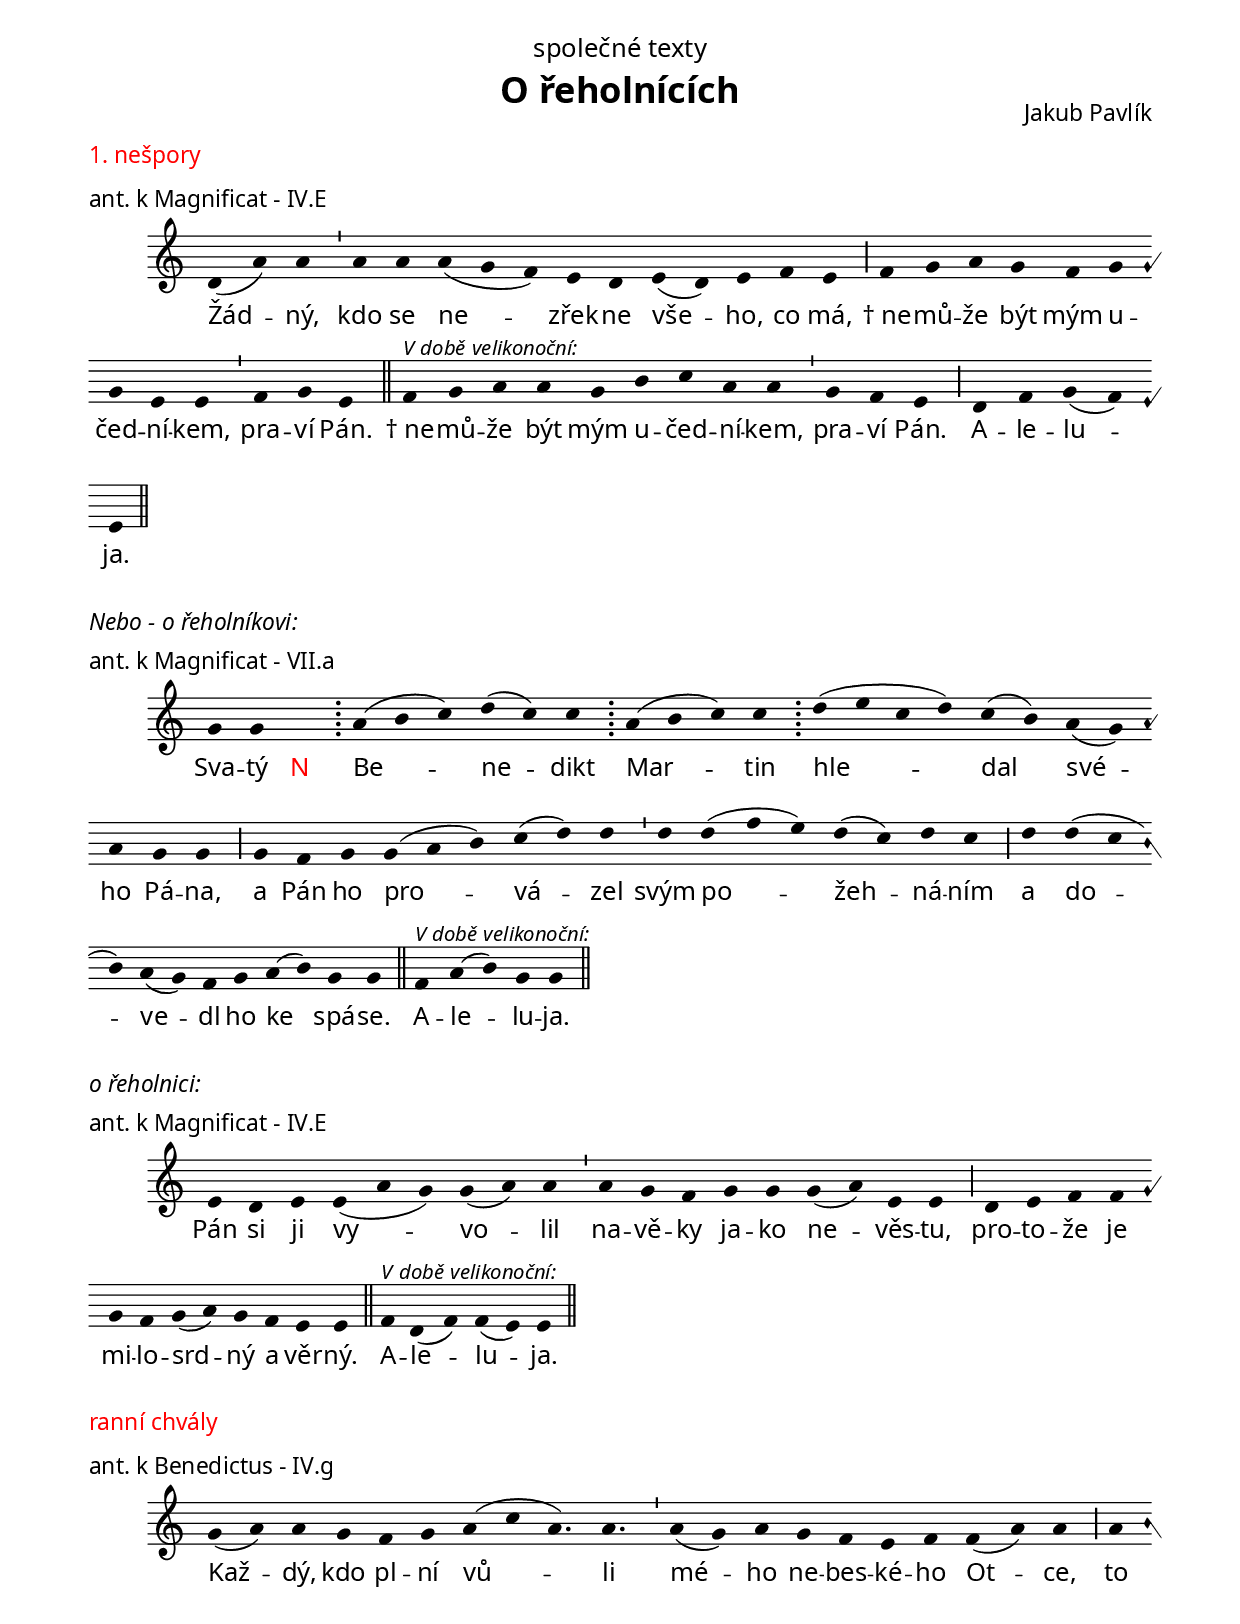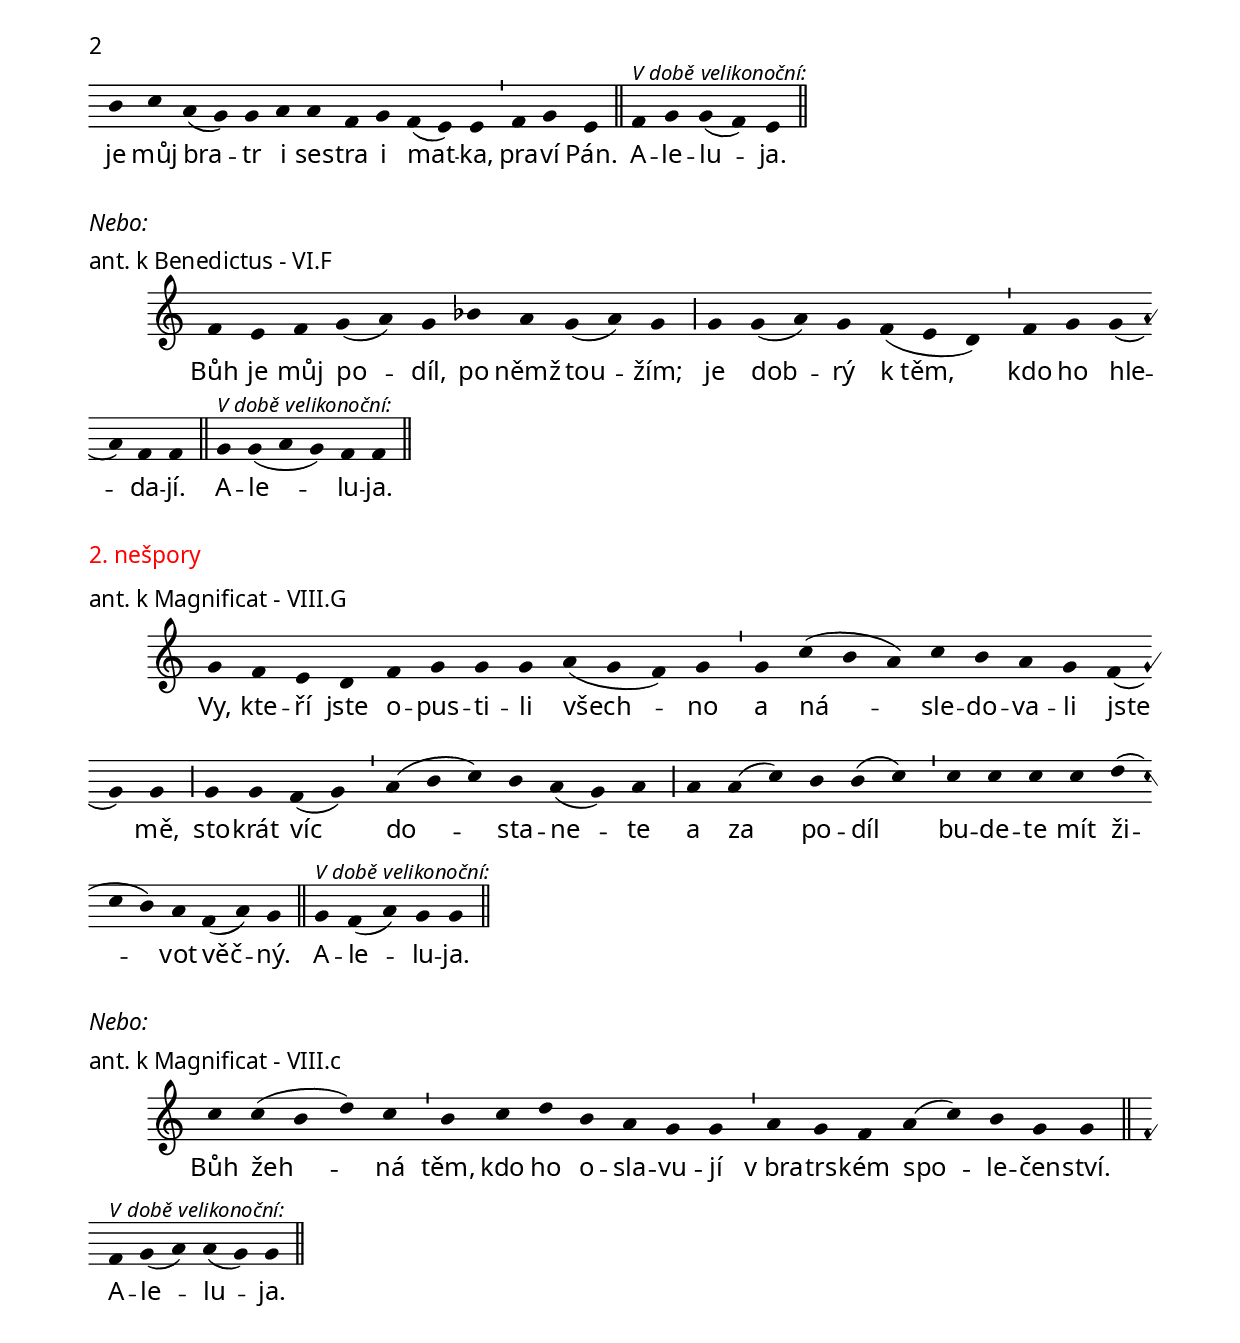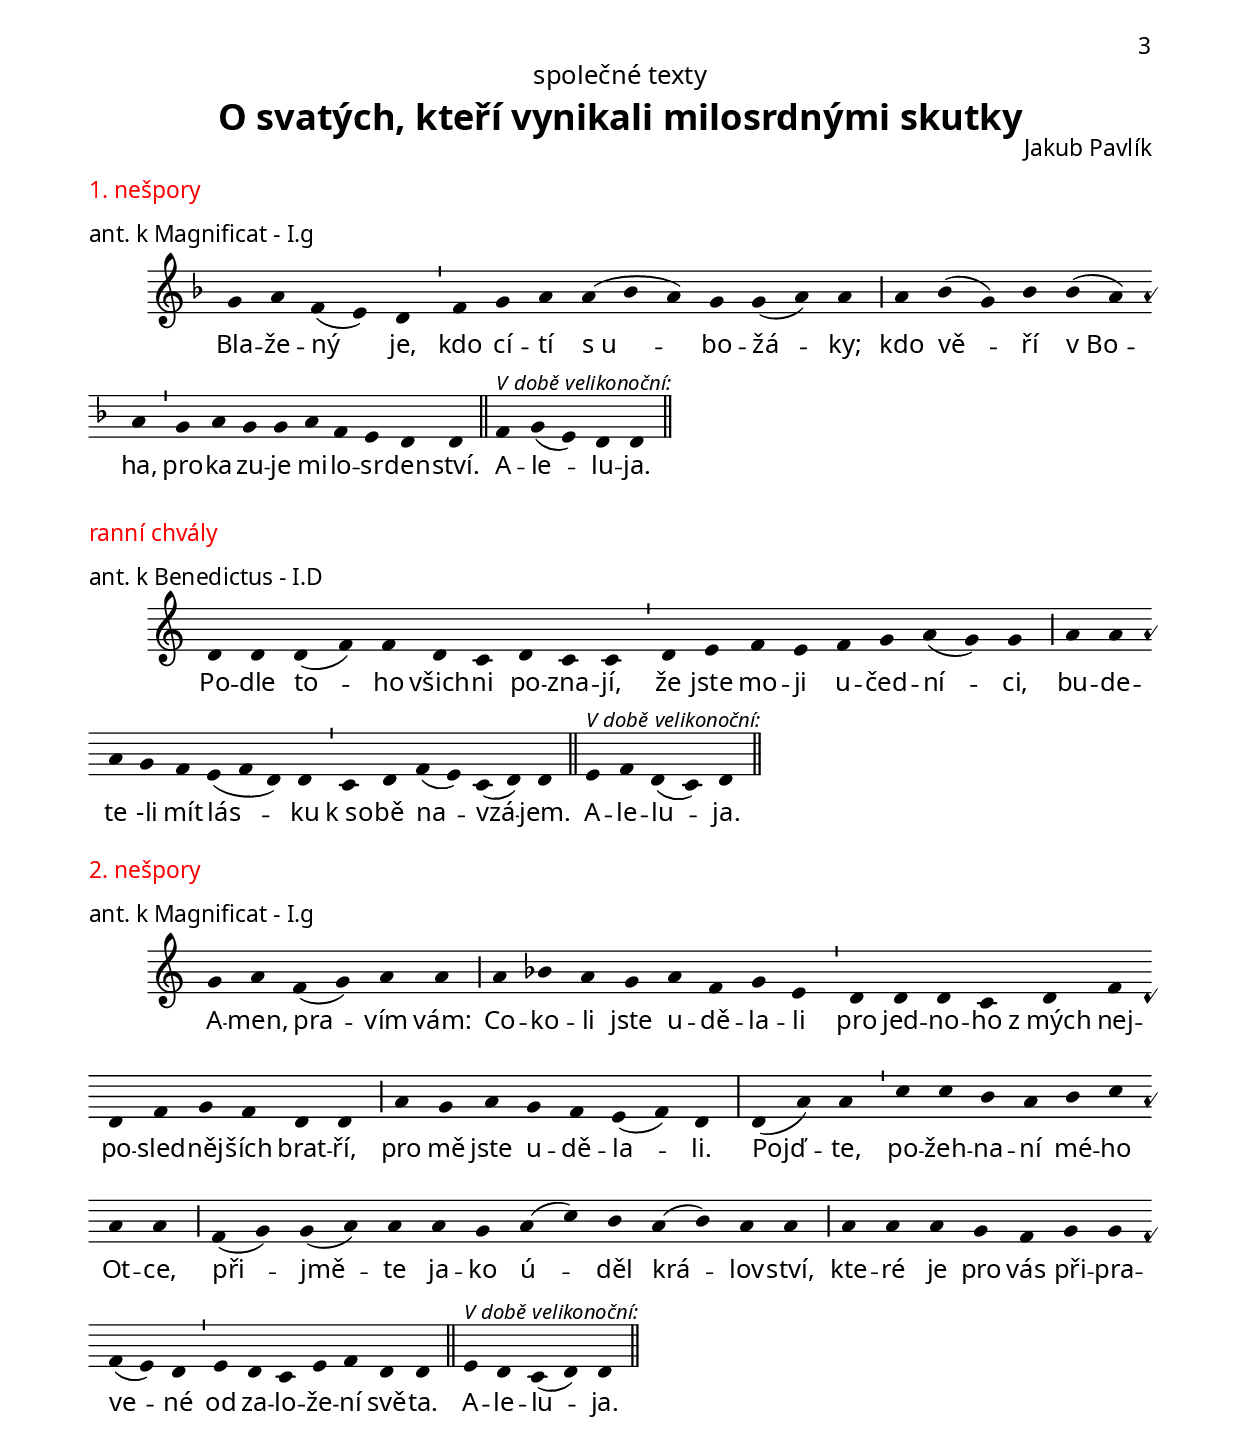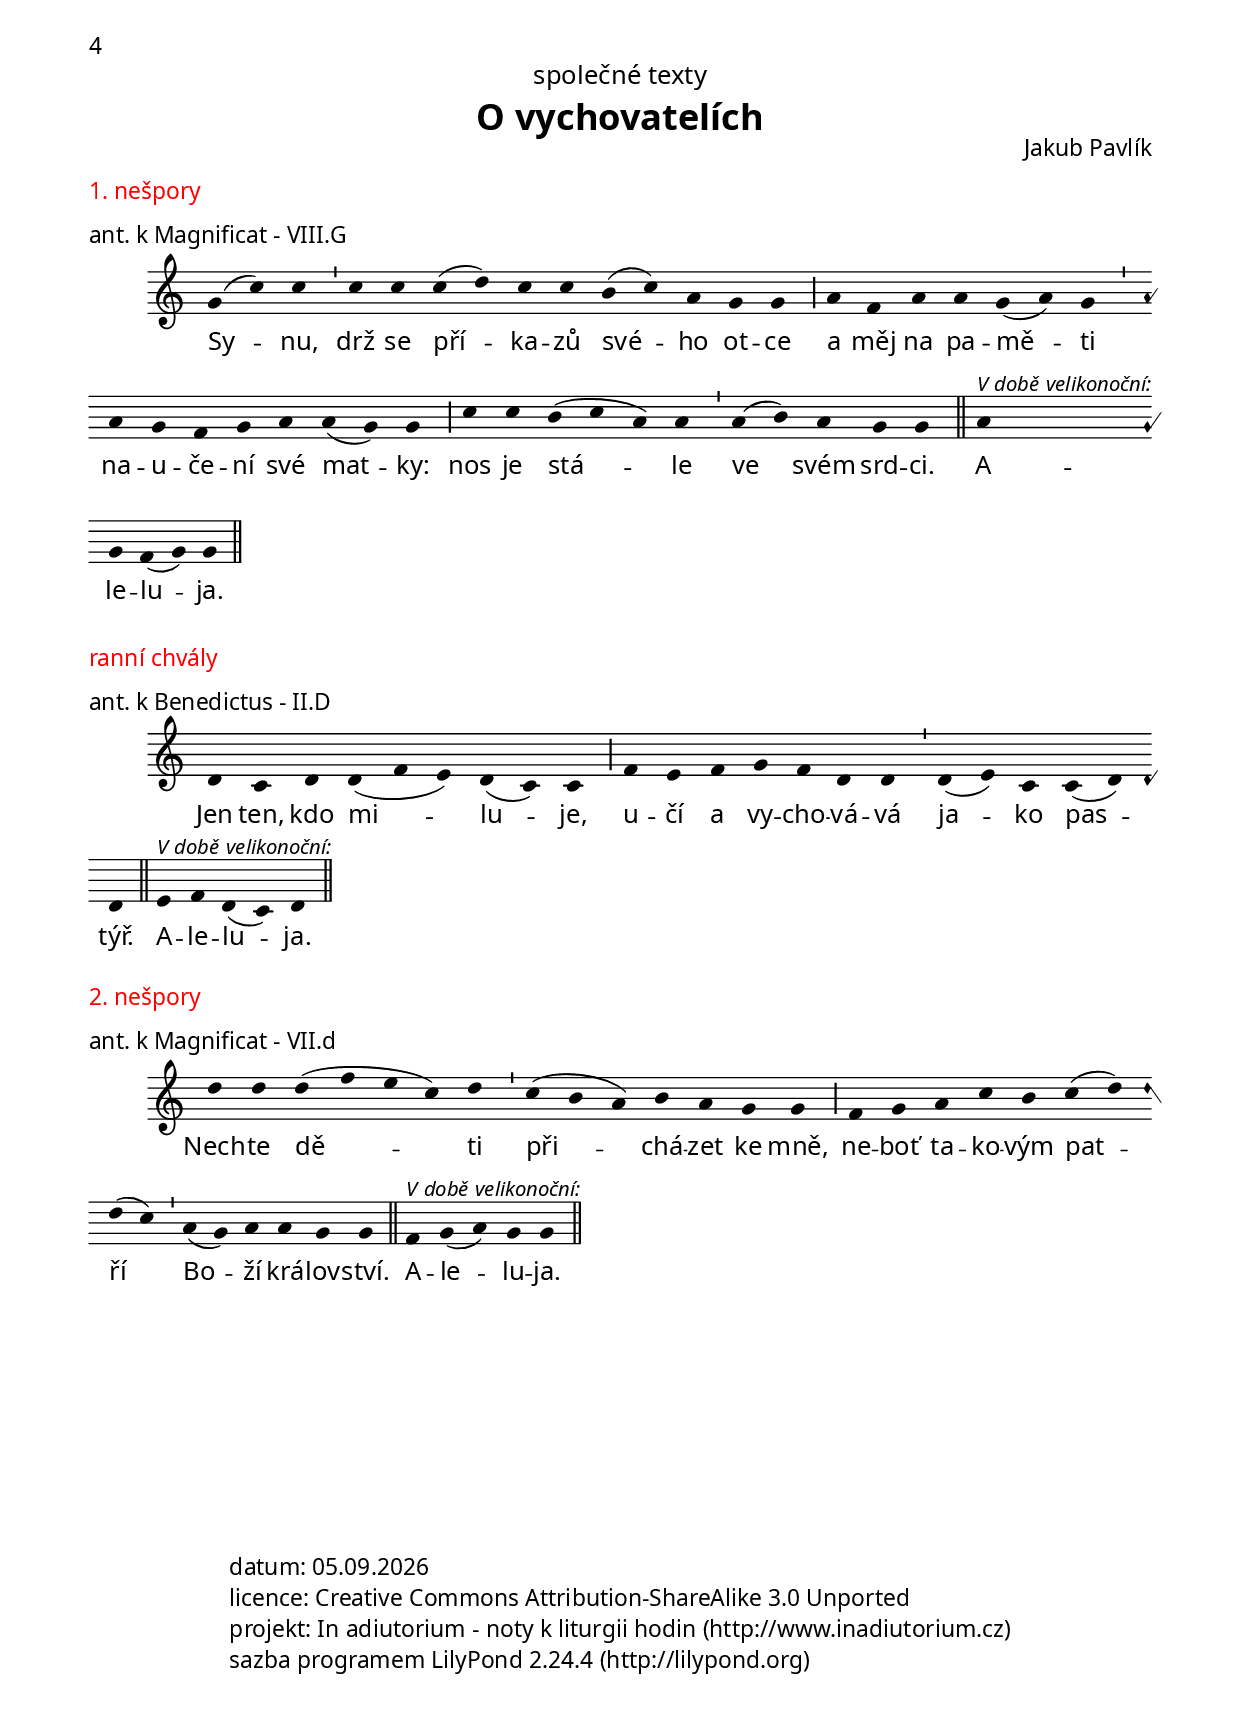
\version "2.19.28"

\include "../spolecne.ly"
\include "../dilyresponsorii.ly"

\header {
  % subtitle = "(Svatí muži a ženy - podskupiny)"
  composer = "Jakub Pavlík"
}

\bookpart {
  \header {
    title = \markup\titleCommune "O řeholnících"
  }

  \markup {\nadpisHodinka {"1. nešpory"}}

  \score {
    \relative c' {
      \choralniRezim
      d4( a') a \barMin a a a( g f) e d e( d) e f e \barMaior
      f g a g f g g e e \barMin f g e \barFinalis
      f^\markup\rubrVelikAleluja g a a g b c a a \barMin g f e \barMaior
      d f g( f) e \barFinalis
    }
    \addlyrics {
      Žád -- ný, kdo se ne -- zřek -- ne vše -- ho, co má,
      \markup{\Dagger ne} -- mů -- že být mým u -- čed -- ní -- kem, pra -- ví Pán.
      \markup{\Dagger ne} -- mů -- že být mým u -- čed -- ní -- kem, pra -- ví Pán.
      A -- le -- lu -- ja.
    }
    \header {
      quid = "ant. k Magnificat"
      modus = "IV"
      differentia = "E"
      psalmus = ""
      id = "rehol-amag1"
      fial = "sanktoral/0825benediktabratri.ly#aben?zacatek&+aleluja"
      piece = \markup {\sestavTitulekBezZalmu}
    }
  }

  \markup\italic{Nebo - o řeholníkovi:}

  \score {
    \relative c'' {
      \choralniRezim
      g4 g \neviditelna g
      \bar ";" a( b c) d( c) c \bar ";" a( b c) c \bar ";"
      d( e c d) c( b) a( g) a g g \barMaior
      g f g g( a b) c( d) d \barMin d d( f e) d( c) d c \barMaior
      d d( c b) a( g) f g a( b) g g \barFinalis

      f^\markup\rubrVelikAleluja a( b) g g \barFinalis
    }
    \addlyrics {
      Sva -- tý \markup\Nomen
      Be -- ne -- dikt Mar -- tin
      hle -- dal své -- ho Pá -- na,
      a Pán ho pro -- vá -- zel svým po -- žeh -- ná -- ním
      a do -- ve -- dl ho ke spá -- se.

      A -- le -- lu -- ja.
    }
    \header {
      quid = "ant. k Magnificat"
      modus = "VII"
      differentia = "a"
      psalmus = ""
      id = "rehol-amag2"
      fons = "11.7. sv. Benedikt, k Magnificat; upraveno, přidáno aleluja"
      piece = \markup {\sestavTitulekBezZalmu}
    }
  }

  \markup\italic{o řeholnici:}

  \score {
    \relative c' {
      \choralniRezim
      e4 d e e( a g) g( a) a \barMin a g f g g g( a) e e \barMaior
      d e f f g f g( a) g f e e \barFinalis

      f^\markup\rubrVelikAleluja d( f) f( e) e \barFinalis
    }
    \addlyrics {
      Pán si ji vy -- vo -- lil na -- vě -- ky ja -- ko ne -- věs -- tu,
      pro -- to -- že je mi -- lo -- srd -- ný a věr -- ný.

      A -- le -- lu -- ja.
    }
    \header {
      quid = "ant. k Magnificat"
      modus = "IV"
      differentia = "E"
      psalmus = ""
      id = "rehol-amag3"
      piece = \markup {\sestavTitulekBezZalmu}
    }
  }

  \markup {\nadpisHodinka {"ranní chvály"}}

  \score {
    \relative c'' {
      \choralniRezim
      g4( a) a g f g a( c a4.) a \barMin
      a4( g) a g f e f f( a) a \barMaior
      a b c a( g) g a a f g f( e) e \barMin
      f g e \barFinalis

      f^\markup\rubrVelikAleluja g g( f) e \barFinalis
    }
    \addlyrics {
      Kaž -- dý, kdo pl -- ní vů -- li
      mé -- ho ne -- bes -- ké -- ho Ot -- ce,
      to je můj bra -- tr i ses -- tra i mat -- ka,
      pra -- ví Pán.

      A -- le -- lu -- ja.
    }
    \header {
      quid = "ant. k Benedictus"
      modus = "IV"
      differentia = "g"
      psalmus = ""
      id = "rehol-aben1"
      fons = "zacatek prevzat z:"
      fial = "antifony/velikonoce_tyden4_3utery.ly#rch-a1?jen zacatek"
      piece = \markup {\sestavTitulekBezZalmu}
    }
  }

  \markup\italic{Nebo:}

  \score {
    \relative c' {
      \choralniRezim
      f4 e f g( a) g bes a g( a) g \barMaior
      g g( a) g f( e d) \barMin f g g( a) f f \barFinalis

      g^\markup\rubrVelikAleluja g( a g) f f \barFinalis
    }
    \addlyrics {
      Bůh je můj po -- díl, po němž tou -- žím;
      je dob -- rý k_těm, kdo ho hle -- da -- jí.

      A -- le -- lu -- ja.
    }
    \header {
      quid = "ant. k Benedictus"
      modus = "VI"
      differentia = "F"
      psalmus = ""
      id = "rehol-aben2"
      piece = \markup {\sestavTitulekBezZalmu}
    }
  }

  \markup {\nadpisHodinka {"2. nešpory"}}

  \score {
    \relative c'' {
      \choralniRezim
      g f e d f g g g a( g f) g \barMin
      g c( b a) c b a g f( g) g \barMaior
      g g f( g) \barMin a( b c) b a( g) a \barMaior
      a a( c) b b( c) \barMin c c c c d( c b) a f( a) g \barFinalis

      g^\markup\rubrVelikAleluja f( a) g g \barFinalis
    }
    \addlyrics {
      Vy, kte -- ří jste o -- pus -- ti -- li všech -- no
      a ná -- sle -- do -- va -- li jste mě,
      sto -- krát víc do -- sta -- ne -- te
      a za po -- díl bu -- de -- te mít ži -- vot věč -- ný.

      A -- le -- lu -- ja.
    }
    \header {
      quid = "ant. k Magnificat"
      modus = "VIII"
      differentia = "G"
      psalmus = ""
      id = "rehol-ne2-amag1"
      fial = "sanktoral/0825benediktabratri.ly#amag?+aleluja"
      fons = "+ pridano aleluja"
      piece = \markup {\sestavTitulekBezZalmu}
    }
  }

  \markup\italic{Nebo:}

  \score {
    \relative c'' {
      \choralniRezim
      c4 c( b d) c \barMin
      b c d b a g g \barMin
      a g f a( c) b g g \barFinalis

      f^\markup\rubrVelikAleluja g( a) a( g) g \barFinalis
    }
    \addlyrics {
      Bůh žeh -- ná
      těm, kdo ho o -- sla -- vu -- jí
      v_bra -- trs -- kém spo -- le -- čen -- ství.

      A -- le -- lu -- ja.
    }
    \header {
      quid = "ant. k Magnificat"
      modus = "VIII"
      differentia = "c"
      psalmus = ""
      id = "rehol-ne2-amag2"
      piece = \markup {\sestavTitulekBezZalmu}
    }
  }
}

\bookpart {
  \header {
    title = \markup\titleCommune "O svatých, kteří vynikali milosrdnými skutky"
  }

  \markup {\nadpisHodinka {"1. nešpory"}}

  \score {
    \relative c'' {
      \choralniRezim
      \key f \major
      g4 a f( e) d \barMin f g a a( bes a) g g( a) a \barMaior
      a bes( g) bes bes( a) a \barMin g a g g a f e d d \barFinalis

      f^\markup\rubrVelikAleluja g( e) d d \barFinalis
    }
    \addlyrics {
      Bla -- že -- ný je, kdo cí -- tí s_u -- bo -- žá -- ky;
      kdo vě -- ří v_Bo -- ha, pro -- ka -- zu -- je mi -- lo -- sr -- den -- ství.

      A -- le -- lu -- ja.
    }
    \header {
      quid = "ant. k Magnificat"
      modus = "I"
      differentia = "g"
      psalmus = ""
      id = "milo-amag"
      piece = \markup {\sestavTitulekBezZalmu}
    }
  }

  \markup {\nadpisHodinka {"ranní chvály"}}

  \score {
    \relative c' {
      \choralniRezim
      d4 d d( f) f d c d c c \barMin
      d e f e f g a( g) g \barMaior
      a a a g f e( f d) d \barMin
      c d f( e) c( d) d \barFinalis

      e^\markup\rubrVelikAleluja f d( c) d \barFinalis
    }
    \addlyrics {
      Po -- dle to -- ho všich -- ni po -- zna -- jí,
      že jste mo -- ji u -- čed -- ní -- ci,
      bu -- de -- te -li mít lás -- ku
      k_so -- bě na -- vzá -- jem.

      A -- le -- lu -- ja.
    }
    \header {
      quid = "ant. k Benedictus"
      modus = "I"
      differentia = "D"
      psalmus = ""
      fial = "antifony/velikonoce_nedeleC.ly#vmagii"
      id = "milo-aben"
      piece = \markup {\sestavTitulekBezZalmu}
    }
  }

  \markup {\nadpisHodinka {"2. nešpory"}}

  \score {
    \relative c'' {
      \choralniRezim
      g4 a f( g) a a \barMaior
      a bes a g a f g e \barMin
      d d d c d f d f g f d d \barMaior
      a' g a g f e( f) d \barMax

      d( a') a \barMin c c b a b c a a \barMaior
      f( g) g( a) a a g a( c) b a( b) a a \barMaior
      a a a g f g g f( e) d \barMin
      e d c e f d d \barFinalis

      e^\markup\rubrVelikAleluja d c( d) d \barFinalis
    }
    \addlyrics {
      A -- men, pra -- vím vám:
      Co -- ko -- li jste u -- dě -- la -- li
      pro jed -- no -- ho z_mých nej -- po -- sled -- něj -- ších brat -- ří,
      pro mě jste u -- dě -- la -- li.

      Pojď -- te, po -- žeh -- na -- ní mé -- ho Ot -- ce,
      při -- jmě -- te ja -- ko ú -- děl krá -- lov -- ství,
      kte -- ré je pro vás při -- pra -- ve -- né
      od za -- lo -- že -- ní svě -- ta.

      A -- le -- lu -- ja.
    }
    \header {
      quid = "ant. k Magnificat"
      modus = "I"
      differentia = "g"
      psalmus = ""
      id = "milo-ne2-amag"
      piece = \markup {\sestavTitulekBezZalmu}
    }
  }
}

\bookpart {
  \header {
    title = \markup\titleCommune "O vychovatelích"
  }

  \markup {\nadpisHodinka {"1. nešpory"}}

  \score {
    \relative c'' {
      \choralniRezim
      g4( c) c \barMin c c c( d) c c b( c) a g g \barMaior
      a f a a g( a) g \barMin a g f g a a( g) g \barMaior
      c c b( c a) a \barMin a( b) a g g \barFinalis

      a^\markup\rubrVelikAleluja g f( g) g \barFinalis
    }
    \addlyrics {
      Sy -- nu, drž se pří -- ka -- zů své -- ho ot -- ce
      a měj na pa -- mě -- ti na -- u -- če -- ní své mat -- ky:
      nos je stá -- le ve svém srd -- ci.

      A -- le -- lu -- ja.
    }
    \header {
      quid = "ant. k Magnificat"
      modus = "VIII"
      differentia = "G"
      psalmus = ""
      id = "vych-amag"
      piece = \markup {\sestavTitulekBezZalmu}
    }
  }

  \markup {\nadpisHodinka {"ranní chvály"}}

  \score {
    \relative c' {
      \choralniRezim
      d4 c d d( f e) d( c) c \barMaior
      f e f g f d d \barMin d( e) c c( d) d \barFinalis

      e^\markup\rubrVelikAleluja f d( c) d \barFinalis
    }
    \addlyrics {
      Jen ten, kdo mi -- lu -- je,
      u -- čí a vy -- cho -- vá -- vá ja -- ko pas -- týř.

      A -- le -- lu -- ja.
    }
    \header {
      quid = "ant. k Benedictus"
      modus = "II"
      differentia = "D"
      psalmus = ""
      id = "vych-aben"
      piece = \markup {\sestavTitulekBezZalmu}
    }
  }

  \markup {\nadpisHodinka {"2. nešpory"}}

  \score {
    \relative c'' {
      \choralniRezim
      d4 d d( f e c) d \barMin c( b a) b a g g \barMaior
      f g a c b c( d) d( c) \barMin a( g) a a g g \barFinalis

      f^\markup\rubrVelikAleluja g( a) g g \barFinalis
    }
    \addlyrics {
      Nech -- te dě -- ti při -- chá -- zet ke mně,
      ne -- boť ta -- ko -- vým pat -- ří Bo -- ží krá -- lov -- ství.

      A -- le -- lu -- ja.
    }
    \header {
      quid = "ant. k Magnificat"
      modus = "VII"
      differentia = "d"
      psalmus = ""
      fial = "antifony/mezidobi_nedeleB_21_30.ly#ne27b-rch-ben?+aleluja"
      id = "vych-ne2-amag"
      piece = \markup {\sestavTitulekBezZalmu}
    }
  }
}